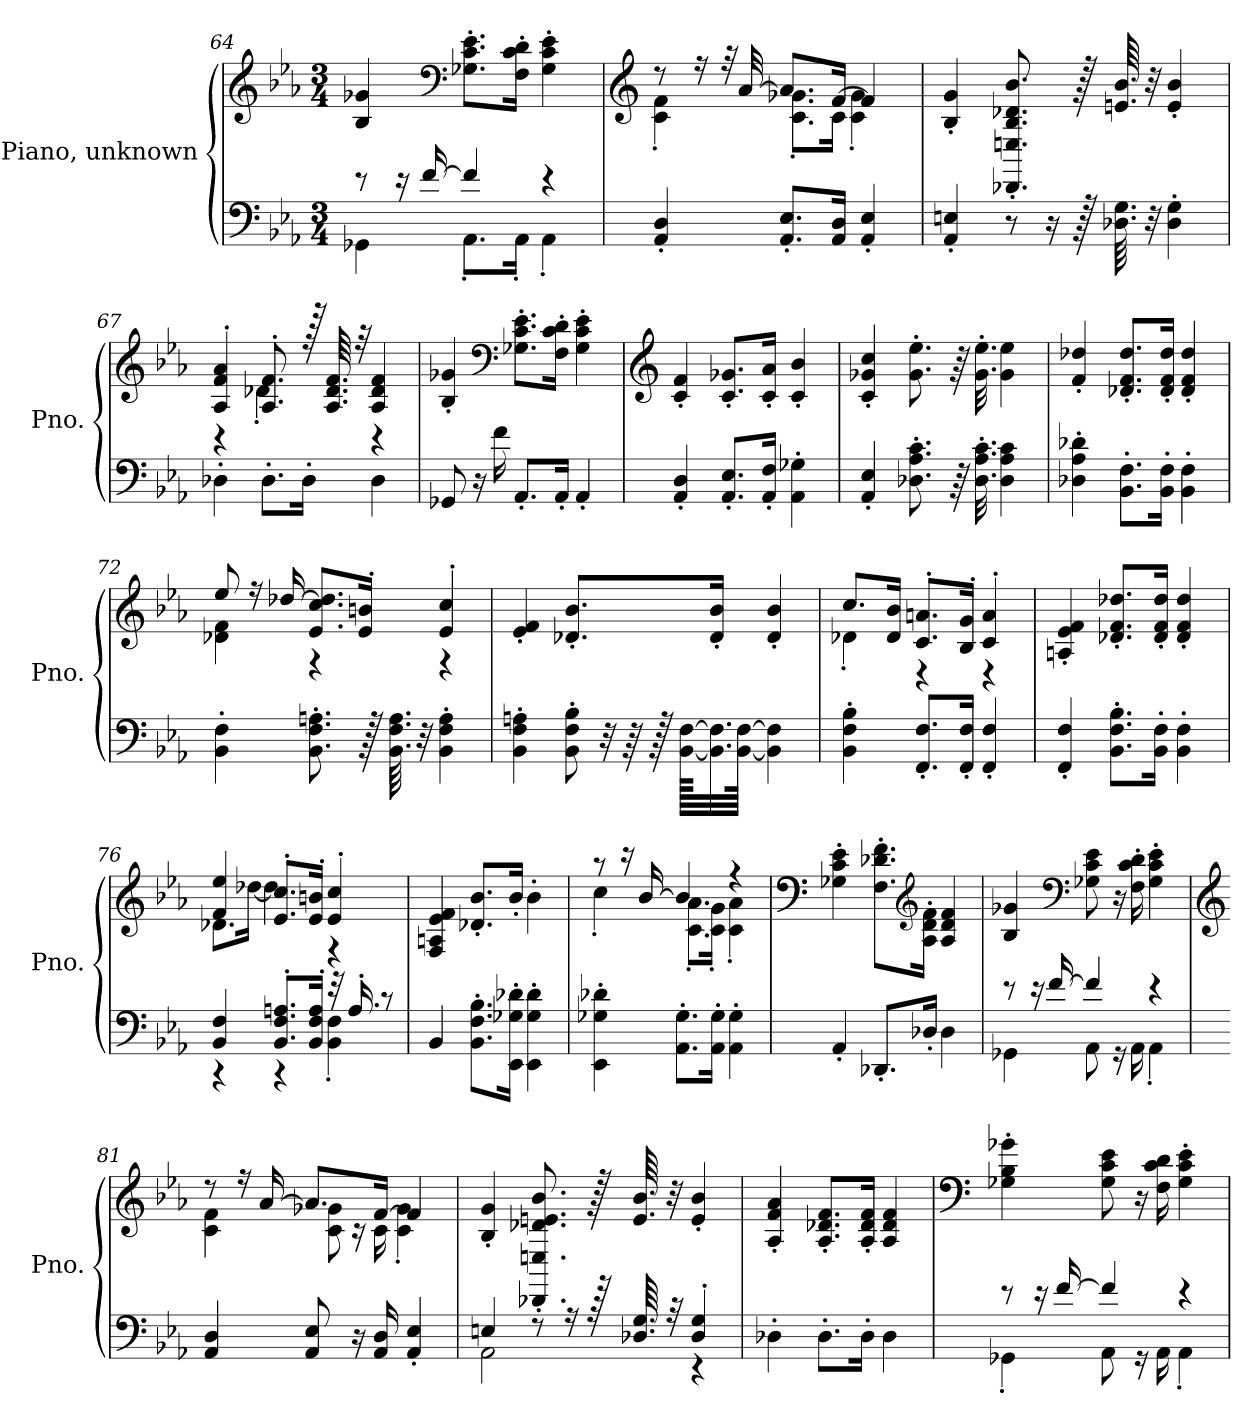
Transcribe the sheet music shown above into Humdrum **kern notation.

**kern	**kern
*part1	*part1
*staff2	*staff1
*I"Piano, unknown	*
*I'Pno.	*
*clefF4	*clefG2
*k[b-e-a-]	*k[b-e-a-]
*M3/4	*M3/4
=64	=64
*^	*
8r	4GG-X\	4B-/ 4g-X/
16r	.	.
[16f/	.	.
*	*	*clefF4
4f/]	8.AA-'\L	8.G-X\' 8.c\' 8.e-\'L
.	16AA-'\Jk	16F\' 16c\' 16d\'Jk
4r	4AA-'\	4G-\' 4c\' 4e-\'
*v	*v	*
=65	=65
*	*clefG2
*	*^
4AA-/' 4D/'	8r	4c\' 4f\'
.	16r	.
.	32r	.
.	[32a-/	.
8.AA-/' 8.E-/'L	8.a-/L]	8.c\' 8.g-X\'L
16AA-/ 16D/Jk	[16f/Jk	16c\Jk
4AA-/' 4E-/'	4f/]	4c\' 4g-\'
*	*v	*v
!!LO:LB:g=z
=66	=66
4AA-/' 4En/'	4B-/' 4g/'
8r	8.DD-X/' 8.En/' 8.B-/' 8.d-X/' 8.b-/'
16r	.
128r	128r
64.D-X\ 64.G\	64.en/ 64.b-/
32r	32r
4D-\' 4G\'	4e/' 4b-/'
=67	=67
*	*^
4D-X'\	4A-/' 4f/' 4a-/'	4r
8.D-'\L	8.A-/' 8.f/'	4d-X'\
16D-'\Jk	128r	.
.	64.A-/ 64.d-/ 64.f/	.
.	32r	.
4D-\	4A-/ 4d-/ 4f/	4r
*	*v	*v
=68	=68
8GG-X/	4B-/' 4g-X/'
16r	.
16f\	.
*	*clefF4
8.AA-'/L	8.G-X\' 8.c\' 8.e-\'L
16AA-'/Jk	16F\' 16c\' 16d\'Jk
4AA-'/	4G-\' 4c\' 4e-\'
=69	=69
*	*clefG2
4AA-/' 4D/'	4c/' 4f/'
8.AA-/' 8.E-/'L	8.c/' 8.g-X/'L
16AA-/' 16F/'Jk	16c/' 16a-/'Jk
4AA-\' 4G-X\'	4c/' 4b-/'
!!LO:LB:g=z
=70	=70
4AA-/' 4E-/'	4c/' 4g-X/' 4cc/'
8.D-X\' 8.A-\' 8.c\'	8.g-\' 8.ee-\'
64r	64r
32.D-\' 32.A-\' 32.c\'	32.g-\' 32.ee-\'
4D-\ 4A-\ 4c\	4g-\ 4ee-\
=71	=71
4D-X\' 4A-\' 4d-X\'	4f/' 4dd-X/'
8.BB-\' 8.F\'L	8.d-X/' 8.f/' 8.dd-/'L
16BB-\' 16F\'Jk	16d-/' 16f/' 16dd-/'Jk
4BB-\' 4F\'	4d-/' 4f/' 4dd-/'
=72	=72
*	*^
4BB-\' 4F\'	8ee-/	4d-X\ 4f\
.	16r	.
.	[16dd-X/	.
8.BB-\' 8.F\' 8.An\'	8.e-/ 8.cc/ 8.dd-/]L	4r
128r	16e-/' 16bn/'Jk	.
64.BB-\ 64.F\ 64.A\	.	.
32r	.	.
4BB-\' 4F\' 4A\'	4e-/' 4cc/'	4r
*	*v	*v
=73	=73
4BB-\' 4F\' 4An\'	4e-/' 4f/'
8BB-\' 8F\' 8B-\'	8.d-X/' 8.b-/'L
32r	.
64r	.
128r	.
[128BB-\ [128F\KKLLL	.
32.BB-\] 32.F\]	16d-/' 16b-/'Jk
[64BB-\ [64F\JJJk	.
4BB-\] 4F\]	4d-/' 4b-/'
!!LO:LB:g=z
=74	=74
*	*^
4BB-\' 4F\' 4B-\'	8.cc/L	4d-X'\
.	16d-/ 16b-/Jk	.
8.FF/' 8.F/'L	8.c/' 8.an/'L	4r
16FF/' 16F/'Jk	16B-/' 16g/'Jk	.
4FF/' 4F/'	4c/' 4a/'	4r
*	*v	*v
=75	=75
4FF/' 4F/'	4An/' 4e-/' 4f/'
8.BB-\' 8.F\' 8.B-\'L	8.d-X/' 8.f/' 8.dd-X/'L
16BB-\' 16F\'Jk	16d-/' 16f/' 16dd-/'Jk
4BB-\' 4F\'	4d-/' 4f/' 4dd-/'
=76	=76
*^	*^
4BB-/ 4F/	4r	4f/ 4ee-/	8.d-X\L
.	.	.	[16dd-X\Jk
8.BB-/' 8.F/' 8.An/'L	4r	8.e-/' 8.cc/'L	4dd-\]
16BB-/' 16F/' 16A/'Jk	.	16e-/' 16bn/'Jk	.
32r	4BB-\' 4F\'	4e-/' 4cc/'	4r
16.A'/	.	.	.
8r	.	.	.
*v	*v	*	*
*	*v	*v
=77	=77
4BB-/	4F/ 4An/ 4e-/ 4f/
8.BB-\' 8.F\' 8.B-\'L	8.d-X/' 8.b-/'L
16EE-\' 16G-X\' 16d-X\'Jk	16b-'/Jk
4EE-\' 4G-\' 4d-\'	4b-'\
!!LO:LB:g=z
=78	=78
*	*^
4EE-\' 4G-X\' 4d-X\'	8r	4cc'\
.	16r	.
.	[16b-/	.
8.AA-\' 8.G-\'L	4b-/]	8.c\' 8.a-\'L
16AA-\' 16G-\'Jk	.	16c\' 16g\'Jk
4AA-\' 4G-\'	4r	4c\' 4a-\'
*	*v	*v
=79	=79
*	*clefF4
4AA-'/	4G-X\' 4c\' 4e-\'
8.DD-X'/L	8.F\' 8.d-X\' 8.f\'L
*	*clefG2
16D-X'/Jk	16A-\' 16d-\' 16f\'Jk
4D-\	4A-/ 4d-/ 4f/
=80	=80
*^	*
8r	4GG-X\	4B-/ 4g-X/
16r	.	.
[16f/	.	.
*	*	*clefF4
4f/]	8AA-\	8G-X\ 8c\ 8e-\
.	16r	16r
.	16AA-\	16F\' 16c\' 16d\'
4r	4AA-'\	4G-\' 4c\' 4e-\'
*v	*v	*
=81	=81
*	*clefG2
*	*^
4AA-/ 4D/	8r	4c\ 4f\
.	16r	.
.	[16a-/	.
8AA-/ 8E-/	8.a-/L]	8c\ 8g-X\
16r	.	16r
16AA-/ 16D/	[16f/Jk	16c\
4AA-/' 4E-/'	4f/]	4c\' 4g-\'
*	*v	*v
!!LO:LB:g=z
=82	=82
*^	*
4En/	2AA-\	4B-/' 4g/'
8r	.	8.DD-X/' 8.En/' 8.d-X/' 8.en/' 8.b-/'
16r	.	.
128r	.	128r
64.D-X/ 64.G/	.	64.e/ 64.b-/
32r	.	32r
4D-/' 4G/'	4r	4e/' 4b-/'
*v	*v	*
=83	=83
4D-X'\	4A-/' 4f/' 4a-/'
8.D-'\L	8.A-/' 8.d-X/' 8.f/'L
16D-'\Jk	16A-/' 16d-/' 16f/'Jk
4D-\	4A-/ 4d-/ 4f/
=84	=84
*	*clefF4
*^	*
8r	4GG-X'\	4G-X\' 4B-\' 4g-X\'
16r	.	.
[16f/	.	.
4f/]	8AA-\	8G-\ 8c\ 8e-\
.	16r	16r
.	16AA-\	16F\ 16c\ 16d\
4r	4AA-'\	4G-\' 4c\' 4e-\'
*v	*v	*
=	=
*-	*-
